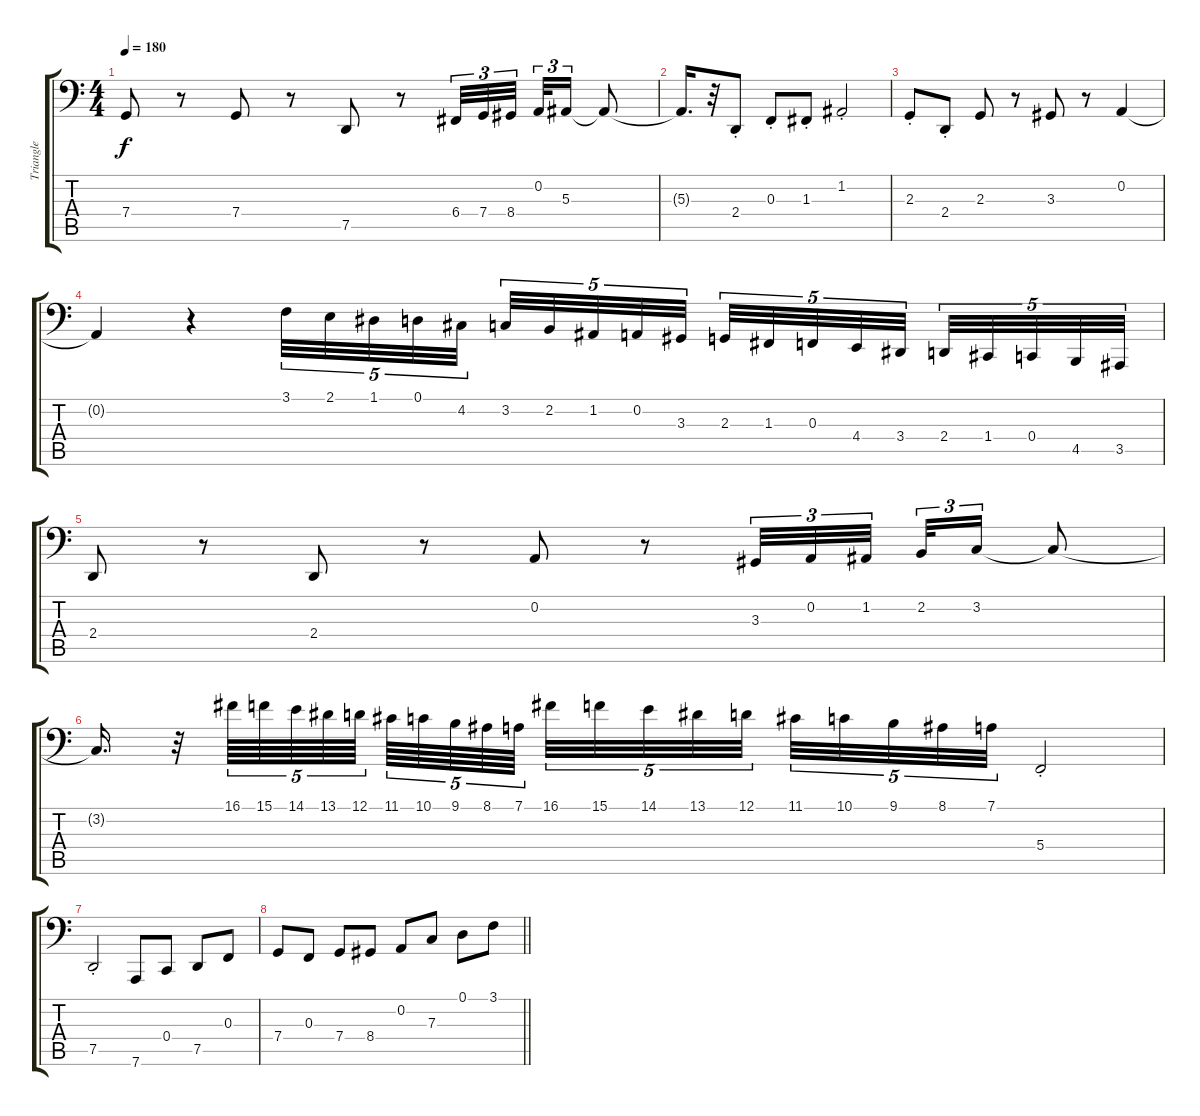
\track ("Triangle" "Triangle") {instrument lead1square}
\staff {score tabs}
\tuning (D3 A2 F2 C2 G1 D1) {hide}
\ts (4 4)
\tempo 180
\clef f4
\ks c
7.4.8{dy f} r.8 7.4.8 r.8 7.5.8 r.8 6.4.32{tu (3 2)} 7.4.32{tu (3 2)} 8.4.32{tu (3 2) beam splitsecondary} 0.2.32{tu (3 2)} 5.3.16{tu (3 2)} 5.3{t}.8 |
5.3{t}.16{d} r.32 2.4{st}.8 0.3{st}.8 1.3{st}.8 1.2{st}.2 |
2.3{st}.8 2.4{st}.8 2.3.8 r.8 3.3.8 r.8 0.2.4 |
0.2{t}.4 r.4 3.1.32{tu (5 4)} 2.1.32{tu (5 4)} 1.1.32{tu (5 4)} 0.1.32{tu (5 4)} 4.2.32{tu (5 4) beam splitsecondary} 3.2.32{tu (5 4)} 2.2.32{tu (5 4)} 1.2.32{tu (5 4)} 0.2.32{tu (5 4)} 3.3.32{tu (5 4)} 2.3.32{tu (5 4)} 1.3.32{tu (5 4)} 0.3.32{tu (5 4)} 4.4.32{tu (5 4)} 3.4.32{tu (5 4) beam splitsecondary} 2.4.32{tu (5 4)} 1.4.32{tu (5 4)} 0.4.32{tu (5 4)} 4.5.32{tu (5 4)} 3.5.32{tu (5 4)} |
2.4.8 r.8 2.4.8 r.8 0.2.8 r.8 3.3.32{tu (3 2)} 0.2.32{tu (3 2)} 1.2.32{tu (3 2) beam splitsecondary} 2.2.32{tu (3 2)} 3.2.16{tu (3 2)} 3.2{t}.8 |
3.2{t}.16{d} r.32 16.1.64{tu (5 4)} 15.1.64{tu (5 4)} 14.1.64{tu (5 4)} 13.1.64{tu (5 4)} 12.1.64{tu (5 4) beam splitsecondary} 11.1.64{tu (5 4)} 10.1.64{tu (5 4)} 9.1.64{tu (5 4)} 8.1.64{tu (5 4)} 7.1.64{tu (5 4)} 16.1.32{tu (5 4)} 15.1.32{tu (5 4)} 14.1.32{tu (5 4)} 13.1.32{tu (5 4)} 12.1.32{tu (5 4) beam splitsecondary} 11.1.32{tu (5 4)} 10.1.32{tu (5 4)} 9.1.32{tu (5 4)} 8.1.32{tu (5 4)} 7.1.32{tu (5 4)} 5.4{st}.2 |
7.5{st}.2 7.6.8 0.4.8 7.5.8 0.3.8 |
\barLineRight lightlight
7.4.8 0.3.8 7.4.8 8.4.8 0.2.8 7.3.8 0.1.8 3.1.8
